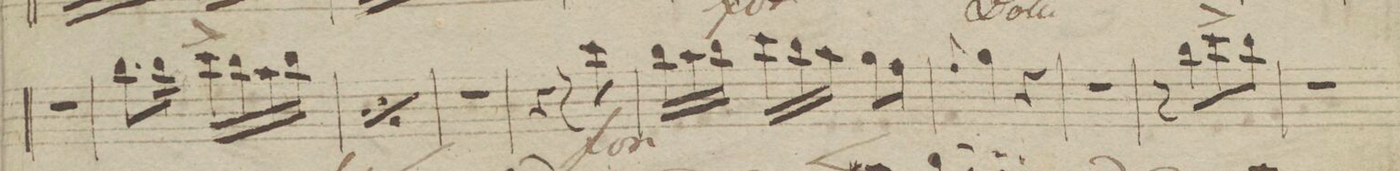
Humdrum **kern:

**kern	**dynam
*I"Clarinetto 1mo in B.	*
*clefG2	*
*k[b-]	*
*M2/4	*
2r	.
=31	=31
8.aa\L	.
16aa\Jk	.
16bb-\^LL	.
16aa\	.
16gg\	.
16aa\JJ	.
=32	=32
*rep	*
8.aa\L	.
16aa\Jk	.
16bb-\^LL	.
16aa\	.
16gg\	.
16aa\JJ	.
*Xrep	*
=33	=33
2r	.
=34	=34
4r	.
8r	.
8bb-\	f
=35	=35
*24\right	*
*Xtuplet	*
24aa\LL	.
24gg\	.
24aa\JJ	.
24bb-\LL	.
24aa\	.
24gg\JJ	.
8ff\L	.
8ee\J	.
=36	=36
8qqee/	.
4ff\	.
4r	.
=37	=37
2r	.
=38	=38
8r	.
8aa\L	.
8bb-\^	.
8aa\J	.
=39-	=39-
2r	.
=40	=40
*-	*-
